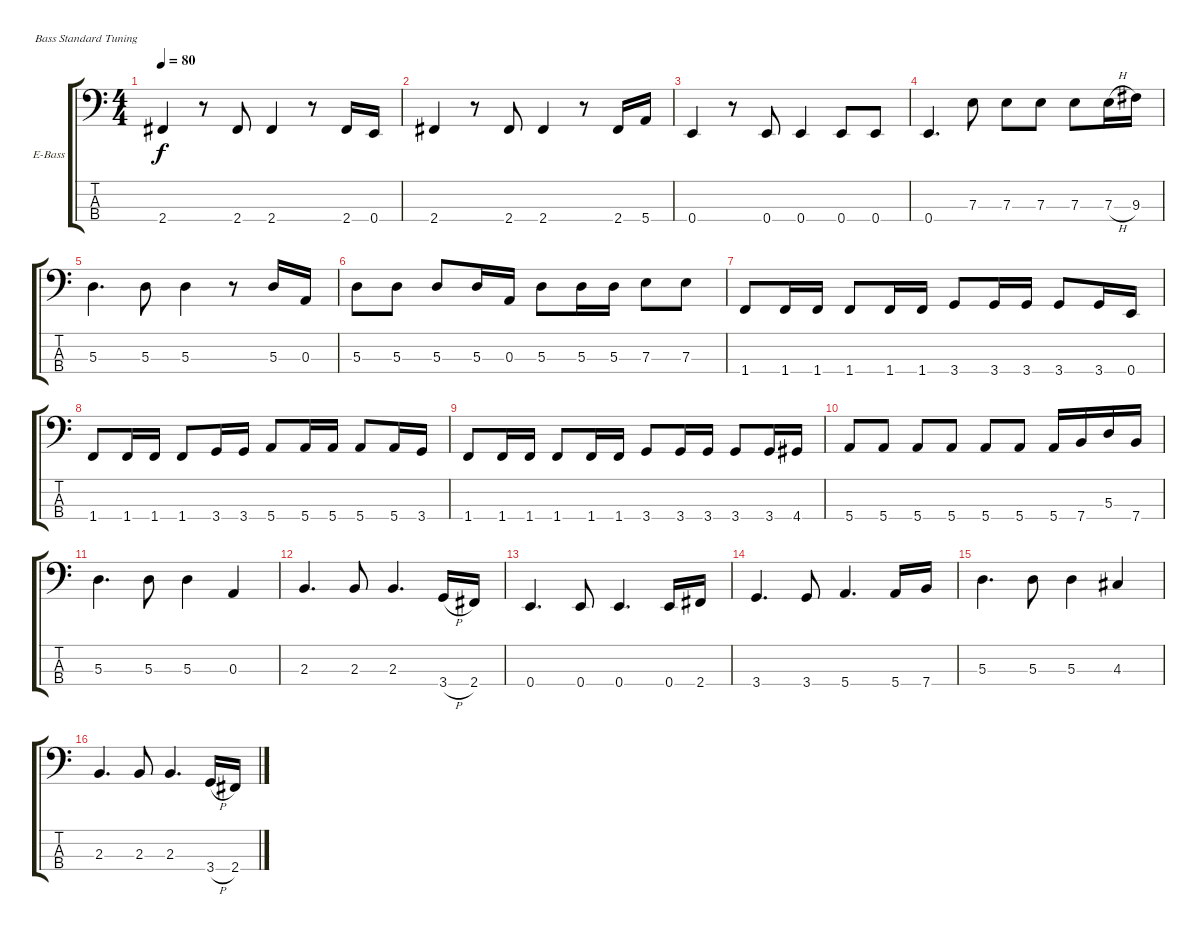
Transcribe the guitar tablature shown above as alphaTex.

\defaultSystemsLayout 4
\bracketExtendMode groupsimilarinstruments
\firstSystemTrackNameOrientation horizontal
\otherSystemsTrackNameOrientation horizontal
\track ("Blades" "E-Bass") {instrument electricbassfinger}
\staff {score tabs}
\tuning (G2 D2 A1 E1)
\ts (4 4)
\tempo 80
\clef f4
\scale
0.333333
\ks c
2.4.4{dy f} r.8 2.4.8 2.4.4 r.8 2.4.16 0.4.16 |
\scale
0.333333 2.4.4 r.8 2.4.8 2.4.4 r.8 2.4.16 5.4.16 |
\scale
0.333333 0.4.4 r.8 0.4.8 0.4.4 0.4.8 0.4.8 |
\scale
0.333333 0.4.4{d} 7.3.8 7.3.8 7.3.8 7.3.8 7.3{h}.16 9.3.16 |
\scale
0.333333 5.3.4{d} 5.3.8 5.3.4 r.8 5.3.16 0.3.16 |
\scale
0.333333 5.3.8 5.3.8 5.3.8 5.3.16 0.3.16 5.3.8 5.3.16 5.3.16 7.3.8 7.3.8 |
\scale
0.333333 1.4.8 1.4.16 1.4.16 1.4.8 1.4.16 1.4.16 3.4.8 3.4.16 3.4.16 3.4.8 3.4.16 0.4.16 |
\scale
0.333333 1.4.8 1.4.16 1.4.16 1.4.8 3.4.16 3.4.16 5.4.8 5.4.16 5.4.16 5.4.8 5.4.16 3.4.16 |
\scale
0.333333 1.4.8 1.4.16 1.4.16 1.4.8 1.4.16 1.4.16 3.4.8 3.4.16 3.4.16 3.4.8 3.4.16 4.4.16 |
\scale
0.333333 5.4.8 5.4.8 5.4.8 5.4.8 5.4.8 5.4.8 5.4.16 7.4.16 5.3.16 7.4.16 |
\scale
0.333333 5.3.4{d} 5.3.8 5.3.4 0.3.4 |
\scale
0.333333 2.3.4{d} 2.3.8 2.3.4{d} 3.4{h}.16 2.4.16 |
\scale
0.333333 0.4.4{d} 0.4.8 0.4.4{d} 0.4.16 2.4.16 |
\scale
0.333333 3.4.4{d} 3.4.8 5.4.4{d} 5.4.16 7.4.16 |
\scale
0.333333 5.3.4{d} 5.3.8 5.3.4 4.3.4 |
\scale
0.333333 2.3.4{d} 2.3.8 2.3.4{d} 3.4{h}.16 2.4.16
